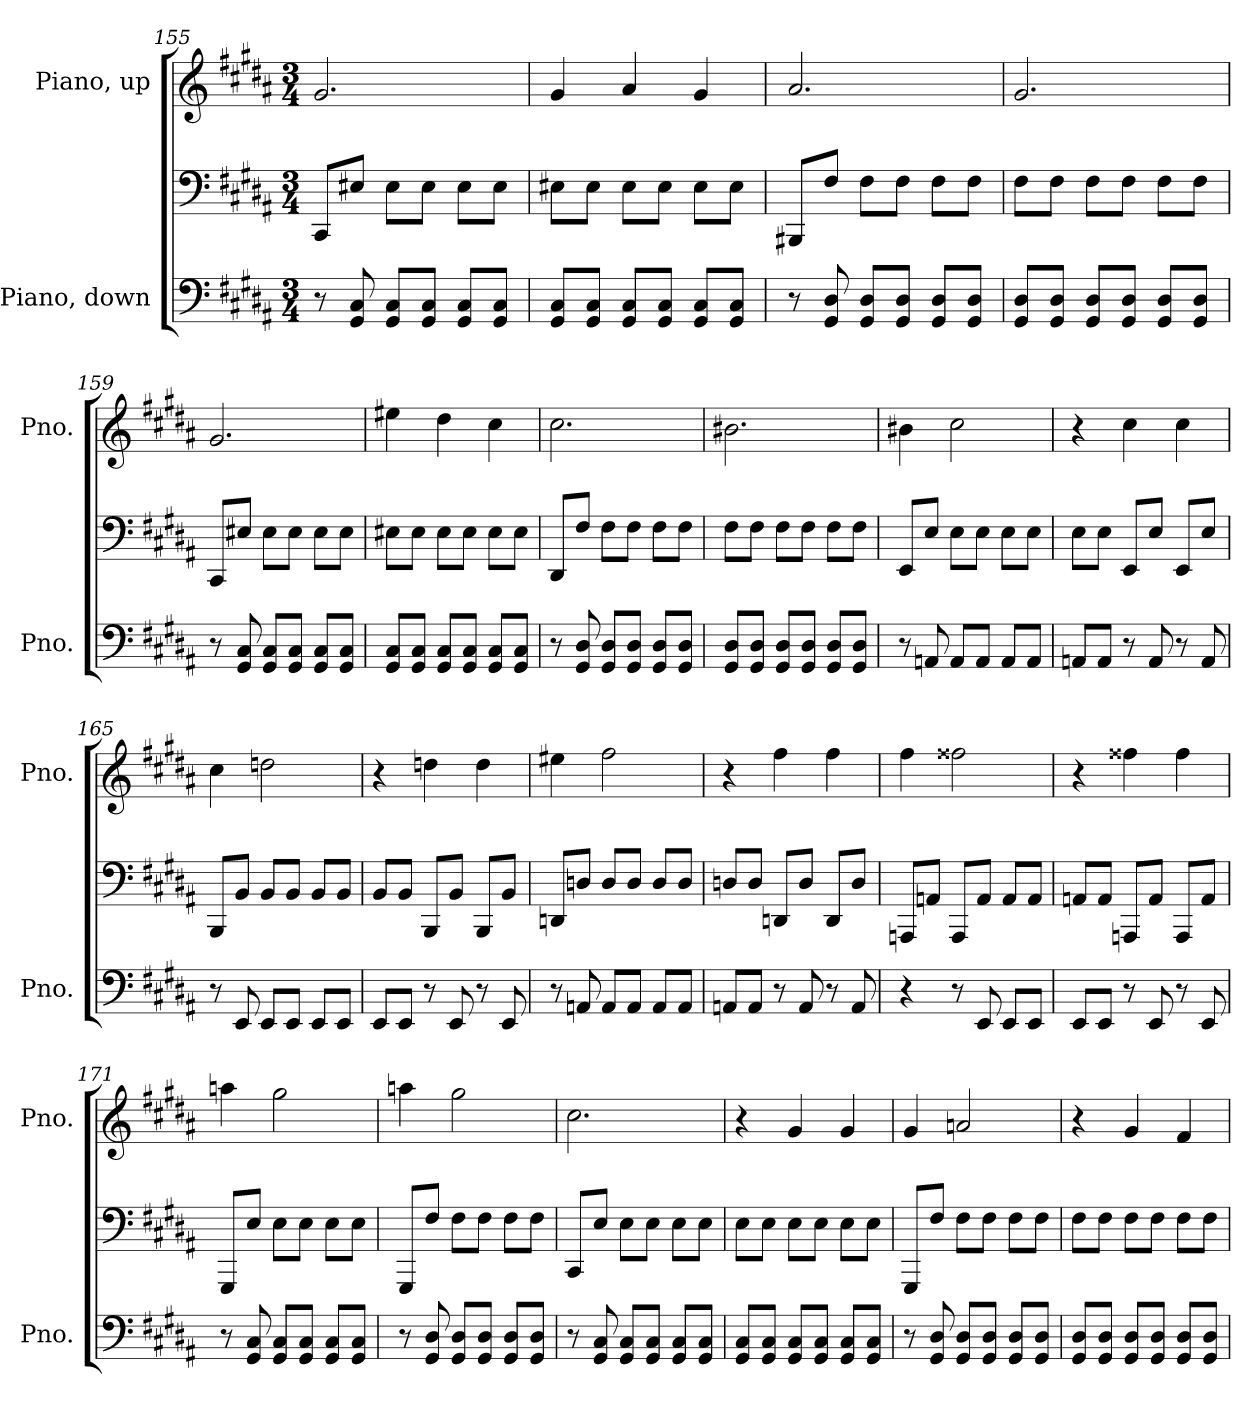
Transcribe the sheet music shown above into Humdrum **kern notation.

**kern	**kern	**kern
*part2	*part2	*part1
*staff3	*staff2	*staff1
*I"Piano, down	*	*I"Piano, up
*I'Pno.	*	*I'Pno.
!!LO:LB:g=z
*clefF4	*clefF4	*clefG2
*k[f#c#g#d#a#]	*k[f#c#g#d#a#]	*k[f#c#g#d#a#]
*M3/4	*M3/4	*M3/4
=155	=155	=155
8r	8CC#/L	2.g#/
8GG#/ 8C#/	8E#X/J	.
8GG#/ 8C#/L	8E#\L	.
8GG#/ 8C#/J	8E#\J	.
8GG#/ 8C#/L	8E#\L	.
8GG#/ 8C#/J	8E#\J	.
=156	=156	=156
8GG#/ 8C#/L	8E#X\L	4g#/
8GG#/ 8C#/J	8E#\J	.
8GG#/ 8C#/L	8E#\L	4a#/
8GG#/ 8C#/J	8E#\J	.
8GG#/ 8C#/L	8E#\L	4g#/
8GG#/ 8C#/J	8E#\J	.
=157	=157	=157
8r	8BBB#X/L	2.a#/
8GG#/ 8D#/	8F#/J	.
8GG#/ 8D#/L	8F#\L	.
8GG#/ 8D#/J	8F#\J	.
8GG#/ 8D#/L	8F#\L	.
8GG#/ 8D#/J	8F#\J	.
=158	=158	=158
8GG#/ 8D#/L	8F#\L	2.g#/
8GG#/ 8D#/J	8F#\J	.
8GG#/ 8D#/L	8F#\L	.
8GG#/ 8D#/J	8F#\J	.
8GG#/ 8D#/L	8F#\L	.
8GG#/ 8D#/J	8F#\J	.
=159	=159	=159
8r	8CC#/L	2.g#/
8GG#/ 8C#/	8E#X/J	.
8GG#/ 8C#/L	8E#\L	.
8GG#/ 8C#/J	8E#\J	.
8GG#/ 8C#/L	8E#\L	.
8GG#/ 8C#/J	8E#\J	.
!!LO:LB:g=z
=160	=160	=160
8GG#/ 8C#/L	8E#X\L	4ee#X\
8GG#/ 8C#/J	8E#\J	.
8GG#/ 8C#/L	8E#\L	4dd#\
8GG#/ 8C#/J	8E#\J	.
8GG#/ 8C#/L	8E#\L	4cc#\
8GG#/ 8C#/J	8E#\J	.
=161	=161	=161
8r	8DD#/L	2.cc#\
8GG#/ 8D#/	8F#/J	.
8GG#/ 8D#/L	8F#\L	.
8GG#/ 8D#/J	8F#\J	.
8GG#/ 8D#/L	8F#\L	.
8GG#/ 8D#/J	8F#\J	.
=162	=162	=162
8GG#/ 8D#/L	8F#\L	2.b#X\
8GG#/ 8D#/J	8F#\J	.
8GG#/ 8D#/L	8F#\L	.
8GG#/ 8D#/J	8F#\J	.
8GG#/ 8D#/L	8F#\L	.
8GG#/ 8D#/J	8F#\J	.
=163	=163	=163
8r	8EE/L	4b#X\
8AAn/	8E/J	.
8AA/L	8E\L	2cc#\
8AA/J	8E\J	.
8AA/L	8E\L	.
8AA/J	8E\J	.
=164	=164	=164
8AAn/L	8E\L	4r
8AA/J	8E\J	.
8r	8EE/L	4cc#\
8AA/	8E/J	.
8r	8EE/L	4cc#\
8AA/	8E/J	.
!!LO:LB:g=z
=165	=165	=165
8r	8BBB/L	4cc#\
8EE/	8BB/J	.
8EE/L	8BB/L	2ddn\
8EE/J	8BB/J	.
8EE/L	8BB/L	.
8EE/J	8BB/J	.
=166	=166	=166
8EE/L	8BB/L	4r
8EE/J	8BB/J	.
8r	8BBB/L	4ddn\
8EE/	8BB/J	.
8r	8BBB/L	4dd\
8EE/	8BB/J	.
=167	=167	=167
8r	8DDn/L	4ee#X\
8AAn/	8Dn/J	.
8AA/L	8D/L	2ff#\
8AA/J	8D/J	.
8AA/L	8D/L	.
8AA/J	8D/J	.
=168	=168	=168
8AAn/L	8Dn/L	4r
8AA/J	8D/J	.
8r	8DDn/L	4ff#\
8AA/	8D/J	.
8r	8DD/L	4ff#\
8AA/	8D/J	.
!!LO:PB:g=z
=169	=169	=169
4r	8AAAn/L	4ff#\
.	8AAn/J	.
8r	8AAA/L	2ff##X\
8EE/	8AA/J	.
8EE/L	8AA/L	.
8EE/J	8AA/J	.
=170	=170	=170
8EE/L	8AAn/L	4r
8EE/J	8AA/J	.
8r	8AAAn/L	4ff##X\
8EE/	8AA/J	.
8r	8AAA/L	4ff##\
8EE/	8AA/J	.
=171	=171	=171
8r	8GGG#/L	4aan\
8GG#/ 8C#/	8E/J	.
8GG#/ 8C#/L	8E\L	2gg#\
8GG#/ 8C#/J	8E\J	.
8GG#/ 8C#/L	8E\L	.
8GG#/ 8C#/J	8E\J	.
=172	=172	=172
8r	8GGG#/L	4aan\
8GG#/ 8D#/	8F#/J	.
8GG#/ 8D#/L	8F#\L	2gg#\
8GG#/ 8D#/J	8F#\J	.
8GG#/ 8D#/L	8F#\L	.
8GG#/ 8D#/J	8F#\J	.
=173	=173	=173
8r	8CC#/L	2.cc#\
8GG#/ 8C#/	8E/J	.
8GG#/ 8C#/L	8E\L	.
8GG#/ 8C#/J	8E\J	.
8GG#/ 8C#/L	8E\L	.
8GG#/ 8C#/J	8E\J	.
!!LO:LB:g=z
=174	=174	=174
8GG#/ 8C#/L	8E\L	4r
8GG#/ 8C#/J	8E\J	.
8GG#/ 8C#/L	8E\L	4g#/
8GG#/ 8C#/J	8E\J	.
8GG#/ 8C#/L	8E\L	4g#/
8GG#/ 8C#/J	8E\J	.
=175	=175	=175
8r	8GGG#/L	4g#/
8GG#/ 8D#/	8F#/J	.
8GG#/ 8D#/L	8F#\L	2an/
8GG#/ 8D#/J	8F#\J	.
8GG#/ 8D#/L	8F#\L	.
8GG#/ 8D#/J	8F#\J	.
=176	=176	=176
8GG#/ 8D#/L	8F#\L	4r
8GG#/ 8D#/J	8F#\J	.
8GG#/ 8D#/L	8F#\L	4g#/
8GG#/ 8D#/J	8F#\J	.
8GG#/ 8D#/L	8F#\L	4f#/
8GG#/ 8D#/J	8F#\J	.
=	=	=
*-	*-	*-
